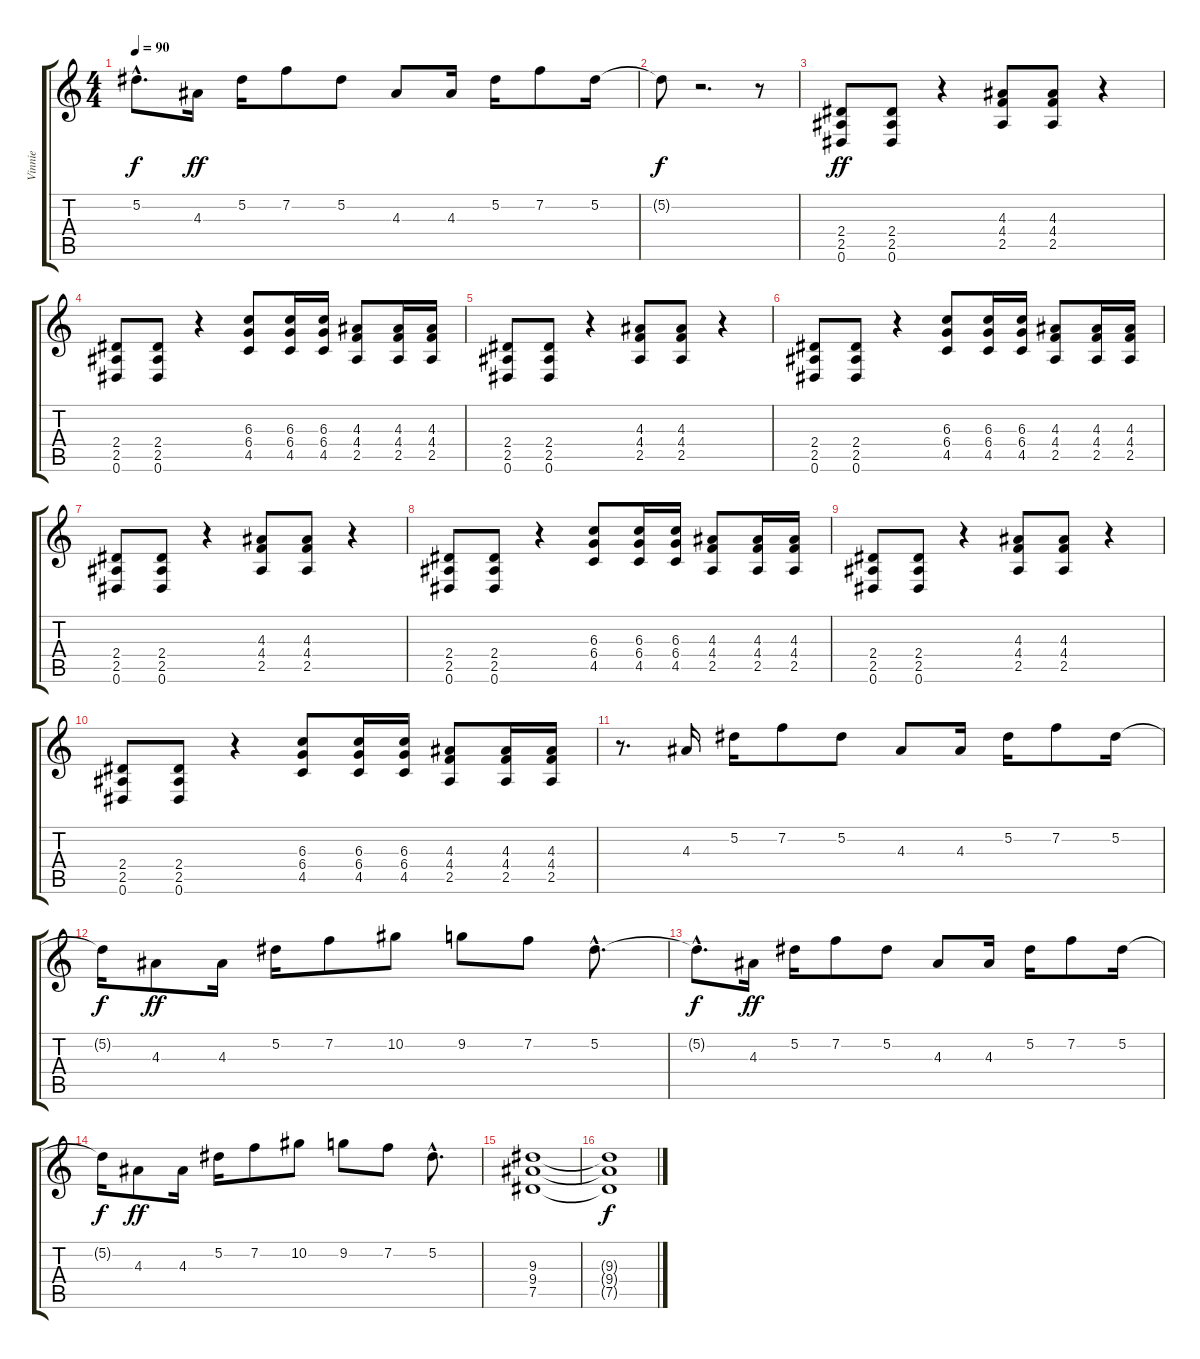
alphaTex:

\track ("Vinnie" "Vinnie") {instrument distortionguitar}
\staff {score tabs}
\tuning (Eb4 Bb3 Gb3 Db3 Ab2 Eb2) {hide}
\ts (4 4)
\tempo 90
\clef g2
\ks c
5.2{hac t}.8{d dy f} 4.3.16{dy ff} 5.2.16 7.2.8 5.2.8 4.3.8 4.3.16 5.2.16 7.2.8 5.2.16 |
5.2{t}.8{dy f} r.2{d} r.8 |
(2.4 2.5 0.6).8{dy ff} (2.4 2.5 0.6).8 r.4 (4.3 4.4 2.5).8 (4.3 4.4 2.5).8 r.4 |
(2.4 2.5 0.6).8 (2.4 2.5 0.6).8 r.4 (6.3 6.4 4.5).8 (6.3 6.4 4.5).16 (6.3 6.4 4.5).16 (4.3 4.4 2.5).8 (4.3 4.4 2.5).16 (4.3 4.4 2.5).16 |
(2.4 2.5 0.6).8 (2.4 2.5 0.6).8 r.4 (4.3 4.4 2.5).8 (4.3 4.4 2.5).8 r.4 |
(2.4 2.5 0.6).8 (2.4 2.5 0.6).8 r.4 (6.3 6.4 4.5).8 (6.3 6.4 4.5).16 (6.3 6.4 4.5).16 (4.3 4.4 2.5).8 (4.3 4.4 2.5).16 (4.3 4.4 2.5).16 |
(2.4 2.5 0.6).8 (2.4 2.5 0.6).8 r.4 (4.3 4.4 2.5).8 (4.3 4.4 2.5).8 r.4 |
(2.4 2.5 0.6).8 (2.4 2.5 0.6).8 r.4 (6.3 6.4 4.5).8 (6.3 6.4 4.5).16 (6.3 6.4 4.5).16 (4.3 4.4 2.5).8 (4.3 4.4 2.5).16 (4.3 4.4 2.5).16 |
(2.4 2.5 0.6).8 (2.4 2.5 0.6).8 r.4 (4.3 4.4 2.5).8 (4.3 4.4 2.5).8 r.4 |
(2.4 2.5 0.6).8 (2.4 2.5 0.6).8 r.4 (6.3 6.4 4.5).8 (6.3 6.4 4.5).16 (6.3 6.4 4.5).16 (4.3 4.4 2.5).8 (4.3 4.4 2.5).16 (4.3 4.4 2.5).16 |
r.8{d} 4.3.16 5.2.16 7.2.8 5.2.8 4.3.8 4.3.16 5.2.16 7.2.8 5.2.16 |
5.2{t}.16{dy f} 4.3.8{dy ff} 4.3.16 5.2.16 7.2.8 10.2.8 9.2.8 7.2.8 5.2{hac}.8{d} |
5.2{hac t}.8{d dy f} 4.3.16{dy ff} 5.2.16 7.2.8 5.2.8 4.3.8 4.3.16 5.2.16 7.2.8 5.2.16 |
5.2{t}.16{dy f} 4.3.8{dy ff} 4.3.16 5.2.16 7.2.8 10.2.8 9.2.8 7.2.8 5.2{hac}.8{d} |
(9.3 9.4 7.5).1 |
(9.3{t} 9.4{t} 7.5{t}).1{dy f}
